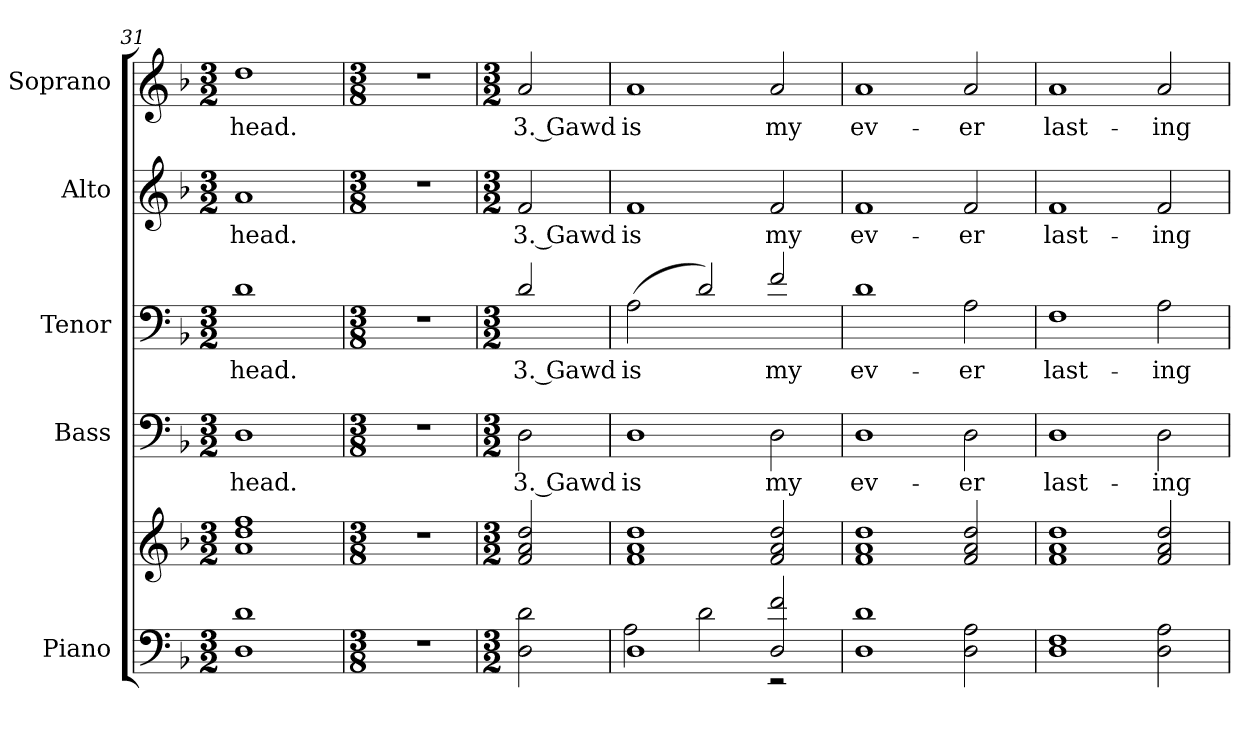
**kern	**kern	**kern	**text	**kern	**text	**kern	**text	**kern	**text
*part5	*part5	*part4	*part4	*part3	*part3	*part2	*part2	*part1	*part1
*staff6	*staff5	*staff4	*staff4	*staff3	*staff3	*staff2	*staff2	*staff1	*staff1
*I"Piano	*	*I"Bass	*	*I"Tenor	*	*I"Alto	*	*I"Soprano	*
*clefF4	*clefG2	*clefF4	*	*clefF4	*	*clefG2	*	*clefG2	*
*k[b-]	*k[b-]	*k[b-]	*	*k[b-]	*	*k[b-]	*	*k[b-]	*
*F:	*F:	*F:	*	*F:	*	*F:	*	*F:	*
*M3/2	*M3/2	*M3/2	*	*M3/2	*	*M3/2	*	*M3/2	*
=31	=31	=31	=31	=31	=31	=31	=31	=31	=31
!	!	!	!LO:LY:b:color=#000000	!	!	!	!	!	!
!	!	!	!	!	!LO:LY:b:color=#000000	!	!	!	!
!	!	!	!	!	!	!	!LO:LY:b:color=#000000	!	!
!	!	!	!	!	!	!	!	!	!LO:LY:b:color=#000000
1Di 1di	1ai 1ddi 1ffi	1Di	head.	1di	head.	1ai	head.	1ddi	head.
=32	=32	=32	=32	=32	=32	=32	=32	=32	=32
*M3/8	*M3/8	*M3/8	*	*M3/8	*	*M3/8	*	*M3/8	*
!LO:N:vis=1	!LO:N:vis=1	!LO:N:vis=1	!	!LO:N:vis=1	!	!LO:N:vis=1	!	!LO:N:vis=1	!
4.r	4.r	4.r	.	4.r	.	4.r	.	4.r	.
=33	=33	=33	=33	=33	=33	=33	=33	=33	=33
*M3/2	*M3/2	*M3/2	*	*M3/2	*	*M3/2	*	*M3/2	*
!	!	!	!LO:LY:b:color=#000000	!	!	!	!	!	!
!	!	!	!	!	!LO:LY:b:color=#000000	!	!	!	!
!	!	!	!	!	!	!	!LO:LY:b:color=#000000	!	!
!	!	!	!	!	!	!	!	!	!LO:LY:b:color=#000000
2Di\ 2di	2fi/ 2ai 2ddi	2Di\	3. Gawd	2di/	3. Gawd	2fi/	3. Gawd	2ai/	3. Gawd
=34	=34	=34	=34	=34	=34	=34	=34	=34	=34
*^	*	*	*	*	*	*	*	*	*
!	!	!	!	!LO:LY:b:color=#000000	!	!	!	!	!	!
!	!	!	!	!	!	!LO:LY:b:color=#000000	!	!	!	!
!	!	!	!	!	!	!	!	!LO:LY:b:color=#000000	!	!
!	!	!	!	!	!	!	!	!	!	!LO:LY:b:color=#000000
1Di	2Ai\	1fi 1ai 1ddi	1Di	is	(2Ai\	is	1fi	is	1ai	is
.	2di\	.	.	.	2di/)	.	.	.	.	.
!	!	!	!	!LO:LY:b:color=#000000	!	!	!	!	!	!
!	!	!	!	!	!	!LO:LY:b:color=#000000	!	!	!	!
!	!	!	!	!	!	!	!	!LO:LY:b:color=#000000	!	!
!	!	!	!	!	!	!	!	!	!	!LO:LY:b:color=#000000
2Di/ 2fi	2r	2fi/ 2ai 2ddi	2Di\	my	2fi/	my	2fi/	my	2ai/	my
*v	*v	*	*	*	*	*	*	*	*	*
=35	=35	=35	=35	=35	=35	=35	=35	=35	=35
*^	*	*	*	*	*	*	*	*	*
!	!	!	!	!LO:LY:b:color=#000000	!	!	!	!	!	!
*v	*v	*	*	*	*	*	*	*	*	*
*^	*	*	*	*	*	*	*	*	*
!	!	!	!	!	!	!LO:LY:b:color=#000000	!	!	!	!
*v	*v	*	*	*	*	*	*	*	*	*
*^	*	*	*	*	*	*	*	*	*
!	!	!	!	!	!	!	!	!LO:LY:b:color=#000000	!	!
*v	*v	*	*	*	*	*	*	*	*	*
*^	*	*	*	*	*	*	*	*	*
!	!	!	!	!	!	!	!	!	!	!LO:LY:b:color=#000000
*v	*v	*	*	*	*	*	*	*	*	*
1Di 1di	1fi 1ai 1ddi	1Di	ev-	1di	ev-	1fi	ev-	1ai	ev-
!	!	!	!LO:LY:b:color=#000000	!	!	!	!	!	!
!	!	!	!	!	!LO:LY:b:color=#000000	!	!	!	!
!	!	!	!	!	!	!	!LO:LY:b:color=#000000	!	!
!	!	!	!	!	!	!	!	!	!LO:LY:b:color=#000000
2Di\ 2Ai	2fi/ 2ai 2ddi	2Di\	-er	2Ai\	-er	2fi/	-er	2ai/	-er
!!LO:PB:g=z
=36	=36	=36	=36	=36	=36	=36	=36	=36	=36
!	!	!	!LO:LY:b:color=#000000	!	!	!	!	!	!
!	!	!	!	!	!LO:LY:b:color=#000000	!	!	!	!
!	!	!	!	!	!	!	!LO:LY:b:color=#000000	!	!
!	!	!	!	!	!	!	!	!	!LO:LY:b:color=#000000
1Di 1Fi	1fi 1ai 1ddi	1Di	last-	1Fi	last-	1fi	last-	1ai	last-
!	!	!	!LO:LY:b:color=#000000	!	!	!	!	!	!
!	!	!	!	!	!LO:LY:b:color=#000000	!	!	!	!
!	!	!	!	!	!	!	!LO:LY:b:color=#000000	!	!
!	!	!	!	!	!	!	!	!	!LO:LY:b:color=#000000
2Di\ 2Ai	2fi/ 2ai 2ddi	2Di\	-ing	2Ai\	-ing	2fi/	-ing	2ai/	-ing
=	=	=	=	=	=	=	=	=	=
*-	*-	*-	*-	*-	*-	*-	*-	*-	*-
